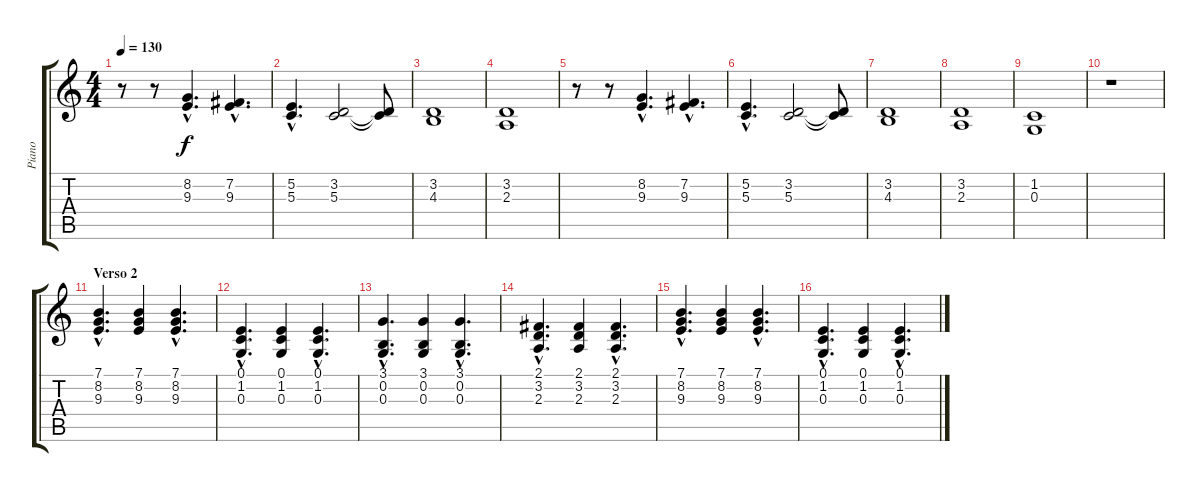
\track ("Piano" "Piano") {instrument acousticgrandpiano}
\staff {score tabs}
\tuning (E4 B3 G3 D3 A2 E2) {hide}
\ts (4 4)
\tempo 130
\clef g2
\ks c
r.8{dy f volume 10 instrument acousticgrandpiano} r.8 (8.2{hac} 9.3{hac}).4{d} (7.2{hac} 9.3{hac}).4{d} |
(5.2{hac} 5.3{hac}).4{d} (3.2 5.3).2 (3.2{t} 5.3{t}).8 |
(3.2 4.3).1 |
(3.2 2.3).1 |
r.8{volume 10 instrument acousticgrandpiano} r.8 (8.2{hac} 9.3{hac}).4{d} (7.2{hac} 9.3{hac}).4{d} |
(5.2{hac} 5.3{hac}).4{d} (3.2 5.3).2 (3.2{t} 5.3{t}).8 |
(3.2 4.3).1 |
(3.2 2.3).1 |
(1.2 0.3).1 |
r.1 |
\section ("" "Verso 2")
(7.1{hac} 8.2{hac} 9.3{hac}).4{d} (7.1 8.2 9.3).4 (7.1{hac} 8.2{hac} 9.3{hac}).4{d} |
(0.1{hac} 1.2{hac} 0.3{hac}).4{d} (0.1 1.2 0.3).4 (0.1{hac} 1.2{hac} 0.3{hac}).4{d} |
(3.1{hac} 0.2{hac} 0.3{hac}).4{d} (3.1 0.2 0.3).4 (3.1{hac} 0.2{hac} 0.3{hac}).4{d} |
(2.1{hac} 3.2{hac} 2.3{hac}).4{d} (2.1 3.2 2.3).4 (2.1{hac} 3.2{hac} 2.3{hac}).4{d} |
(7.1{hac} 8.2{hac} 9.3{hac}).4{d} (7.1 8.2 9.3).4 (7.1{hac} 8.2{hac} 9.3{hac}).4{d} |
(0.1{hac} 1.2{hac} 0.3{hac}).4{d} (0.1 1.2 0.3).4 (0.1{hac} 1.2{hac} 0.3{hac}).4{d}
